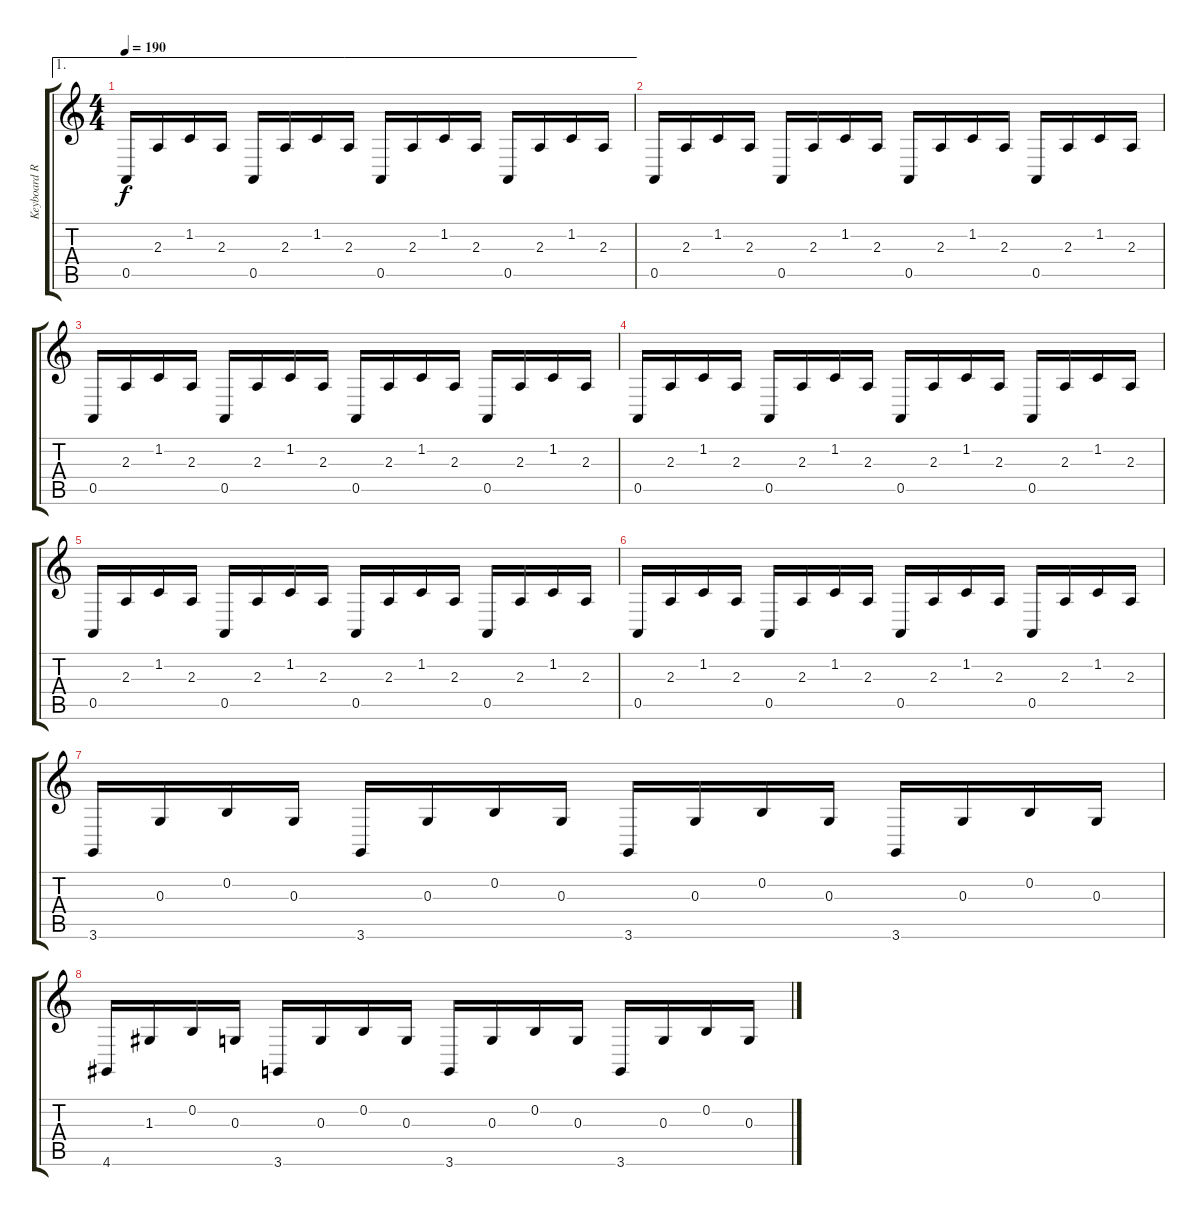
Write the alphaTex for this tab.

\track ("Keyboard Right" "Keyboard R") {instrument churchorgan}
\staff {score tabs}
\tuning (E4 B3 G3 D3 A2 E2) {hide}
\ae 1
\ts (4 4)
\tempo 190
\clef g2
\ks c
0.5.16{dy f} 2.3.16 1.2.16 2.3.16 0.5.16 2.3.16 1.2.16 2.3.16 0.5.16 2.3.16 1.2.16 2.3.16 0.5.16 2.3.16 1.2.16 2.3.16 |
0.5.16 2.3.16 1.2.16 2.3.16 0.5.16 2.3.16 1.2.16 2.3.16 0.5.16 2.3.16 1.2.16 2.3.16 0.5.16 2.3.16 1.2.16 2.3.16 |
0.5.16 2.3.16 1.2.16 2.3.16 0.5.16 2.3.16 1.2.16 2.3.16 0.5.16 2.3.16 1.2.16 2.3.16 0.5.16 2.3.16 1.2.16 2.3.16 |
0.5.16 2.3.16 1.2.16 2.3.16 0.5.16 2.3.16 1.2.16 2.3.16 0.5.16 2.3.16 1.2.16 2.3.16 0.5.16 2.3.16 1.2.16 2.3.16 |
0.5.16 2.3.16 1.2.16 2.3.16 0.5.16 2.3.16 1.2.16 2.3.16 0.5.16 2.3.16 1.2.16 2.3.16 0.5.16 2.3.16 1.2.16 2.3.16 |
0.5.16 2.3.16 1.2.16 2.3.16 0.5.16 2.3.16 1.2.16 2.3.16 0.5.16 2.3.16 1.2.16 2.3.16 0.5.16 2.3.16 1.2.16 2.3.16 |
3.6.16 0.3.16 0.2.16 0.3.16 3.6.16 0.3.16 0.2.16 0.3.16 3.6.16 0.3.16 0.2.16 0.3.16 3.6.16 0.3.16 0.2.16 0.3.16 |
4.6.16 1.3.16 0.2.16 0.3.16 3.6.16 0.3.16 0.2.16 0.3.16 3.6.16 0.3.16 0.2.16 0.3.16 3.6.16 0.3.16 0.2.16 0.3.16
